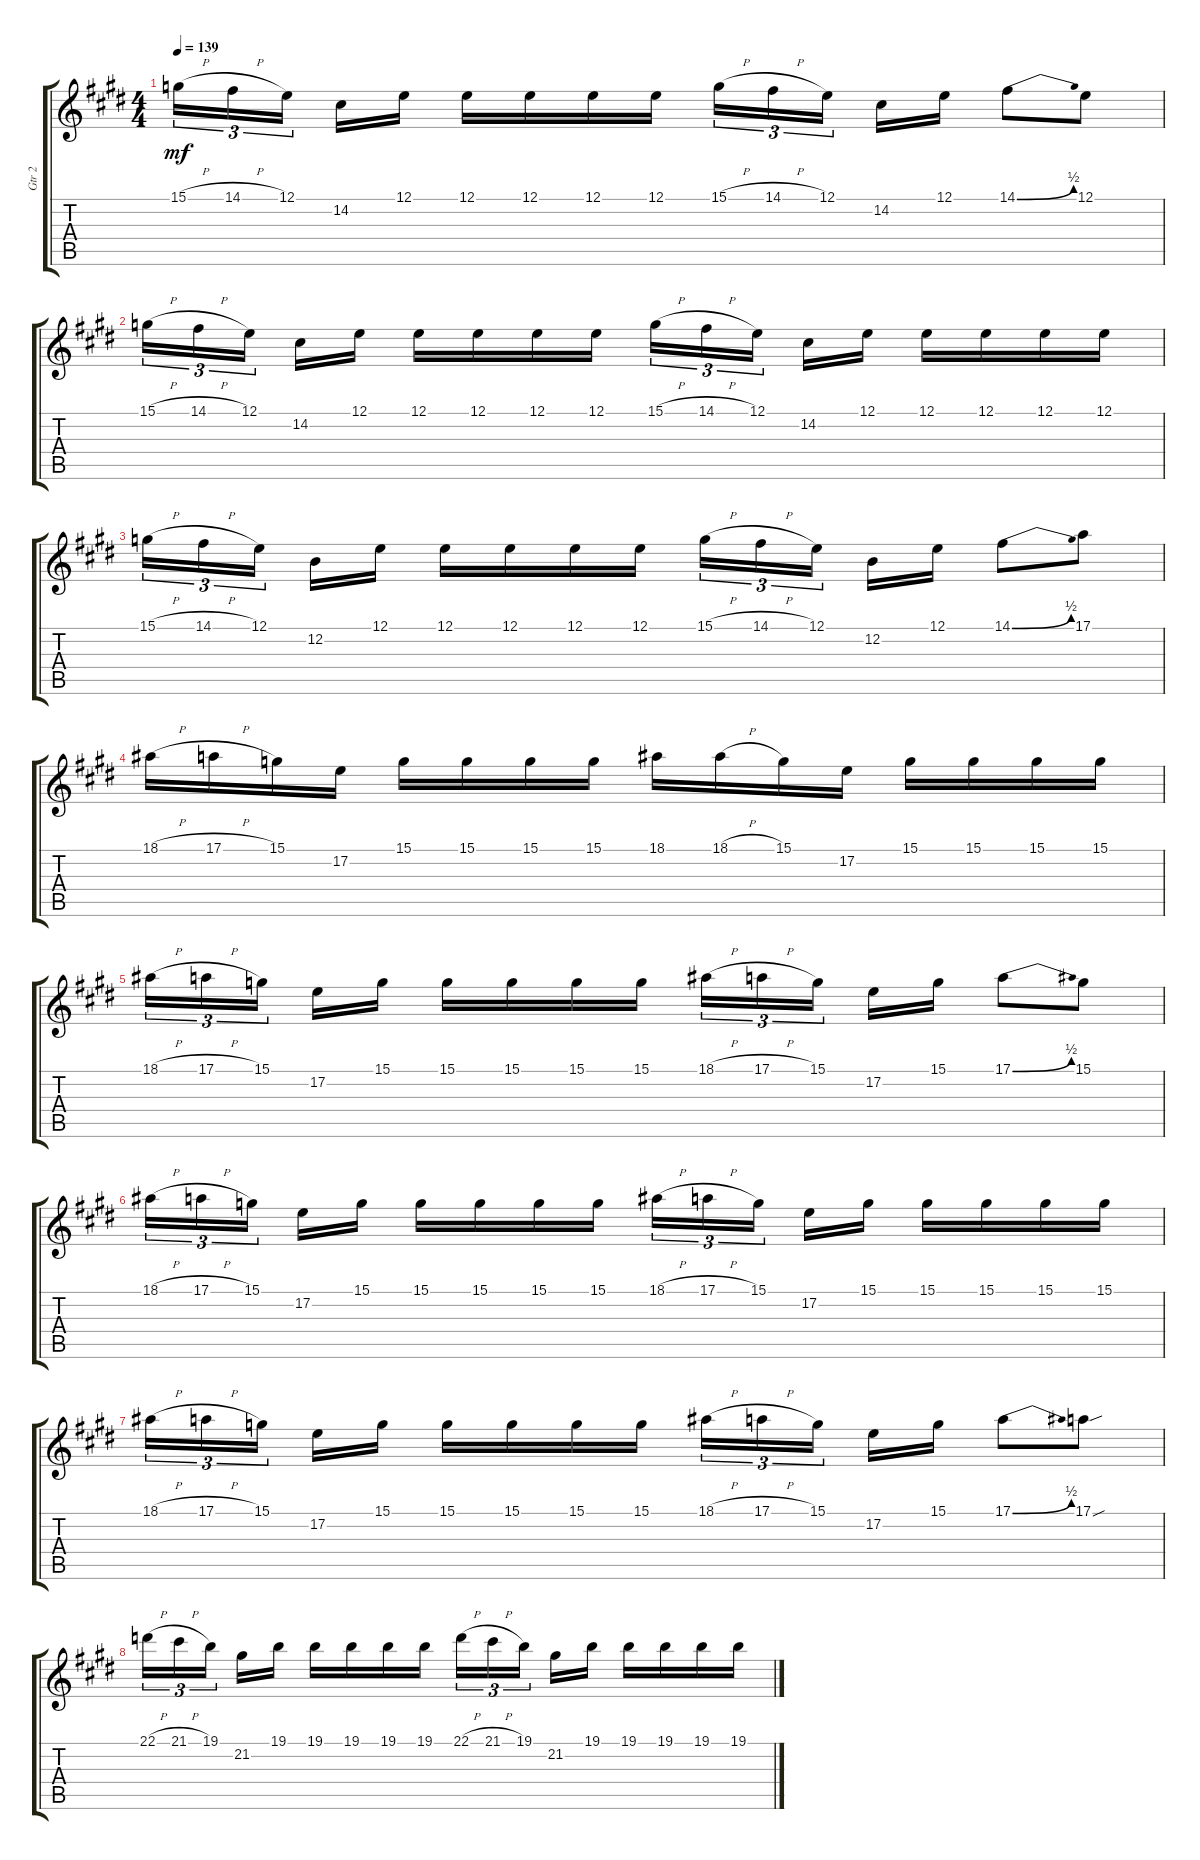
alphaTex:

\track ("Gtr 2" "Gtr 2") {instrument acousticgrandpiano}
\staff {score tabs}
\tuning (E4 B3 G3 D4 A3 E3) {hide}
\ts (4 4)
\tempo 139
\clef g2
\ks e
15.1{h}.16{tu (3 2) dy mf} 14.1{h}.16{tu (3 2)} 12.1.16{tu (3 2)} 14.2.16 12.1.16 12.1.16 12.1.16 12.1.16 12.1.16 15.1{h}.16{tu (3 2)} 14.1{h}.16{tu (3 2)} 12.1.16{tu (3 2)} 14.2.16 12.1.16 14.1{be (bend 0 0 60 2)}.8 12.1.8 |
15.1{h}.16{tu (3 2)} 14.1{h}.16{tu (3 2)} 12.1.16{tu (3 2)} 14.2.16 12.1.16 12.1.16 12.1.16 12.1.16 12.1.16 15.1{h}.16{tu (3 2)} 14.1{h}.16{tu (3 2)} 12.1.16{tu (3 2)} 14.2.16 12.1.16 12.1.16 12.1.16 12.1.16 12.1.16 |
15.1{h}.16{tu (3 2)} 14.1{h}.16{tu (3 2)} 12.1.16{tu (3 2)} 12.2.16 12.1.16 12.1.16 12.1.16 12.1.16 12.1.16 15.1{h}.16{tu (3 2)} 14.1{h}.16{tu (3 2)} 12.1.16{tu (3 2)} 12.2.16 12.1.16 14.1{be (bend 0 0 60 2)}.8 17.1.8 |
18.1{h}.16 17.1{h}.16 15.1.16 17.2.16 15.1.16 15.1.16 15.1.16 15.1.16 18.1.16 18.1{h}.16 15.1.16 17.2.16 15.1.16 15.1.16 15.1.16 15.1.16 |
18.1{h}.16{tu (3 2)} 17.1{h}.16{tu (3 2)} 15.1.16{tu (3 2)} 17.2.16 15.1.16 15.1.16 15.1.16 15.1.16 15.1.16 18.1{h}.16{tu (3 2)} 17.1{h}.16{tu (3 2)} 15.1.16{tu (3 2)} 17.2.16 15.1.16 17.1{be (bend 0 0 60 2)}.8 15.1.8 |
18.1{h}.16{tu (3 2)} 17.1{h}.16{tu (3 2)} 15.1.16{tu (3 2)} 17.2.16 15.1.16 15.1.16 15.1.16 15.1.16 15.1.16 18.1{h}.16{tu (3 2)} 17.1{h}.16{tu (3 2)} 15.1.16{tu (3 2)} 17.2.16 15.1.16 15.1.16 15.1.16 15.1.16 15.1.16 |
18.1{h}.16{tu (3 2)} 17.1{h}.16{tu (3 2)} 15.1.16{tu (3 2)} 17.2.16 15.1.16 15.1.16 15.1.16 15.1.16 15.1.16 18.1{h}.16{tu (3 2)} 17.1{h}.16{tu (3 2)} 15.1.16{tu (3 2)} 17.2.16 15.1.16 17.1{be (bend 0 0 60 2)}.8 17.1{sou}.8 |
22.1{h}.16{tu (3 2)} 21.1{h}.16{tu (3 2)} 19.1.16{tu (3 2)} 21.2.16 19.1.16 19.1.16 19.1.16 19.1.16 19.1.16 22.1{h}.16{tu (3 2)} 21.1{h}.16{tu (3 2)} 19.1.16{tu (3 2)} 21.2.16 19.1.16 19.1.16 19.1.16 19.1.16 19.1.16
